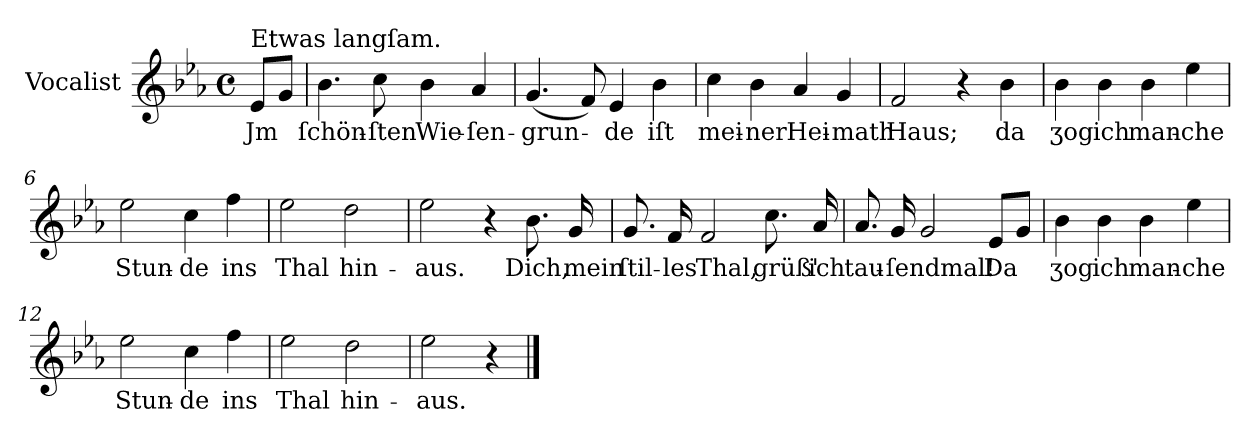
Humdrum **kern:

**kern	**text
*part1	*part1
*staff1	*staff1
*I"Vocalist	*
*clefG2	*
*k[b-e-a-]	*
*E-:	*
*M4/4	*
*met(c)	*
=	=
!LO:TX:a:t=Etwas langſam.	!
8e-L	Jm
8gJ	.
=1	=1
4.b-	ſchön-
8cc	-ſten
4b-	Wie-
4a-	-ſen-
=2	=2
(4.g	-grun-
8f)	.
4e-	-de
4b-	iſt
=3	=3
4cc	mei-
4b-	-ner
4a-	Hei-
4g	-math
=4	=4
2f	Haus;
4r	.
4b-	da
=5	=5
4b-	ʒog
4b-	ich
4b-	man-
4ee-	-che
=6	=6
2ee-	Stun-
4cc	-de
4ff	ins
=7	=7
2ee-	Thal
2dd	hin-
=8	=8
2ee-	-aus.
4r	.
8.b-	Dich,
16g	mein
=9	=9
8.g	ſtil-
16f	-les
2f	Thal,
8.cc	grüß'
16a-	ich
=10	=10
8.a-	tau-
16g	-ſendmal!
2g	.
8e-L	Da
8gJ	.
=11	=11
4b-	ʒog
4b-	ich
4b-	man-
4ee-	-che
=12	=12
2ee-	Stun-
4cc	-de
4ff	ins
=13	=13
2ee-	Thal
2dd	hin-
=14	=14
2ee-	-aus.
4r	.
==	==
*-	*-
